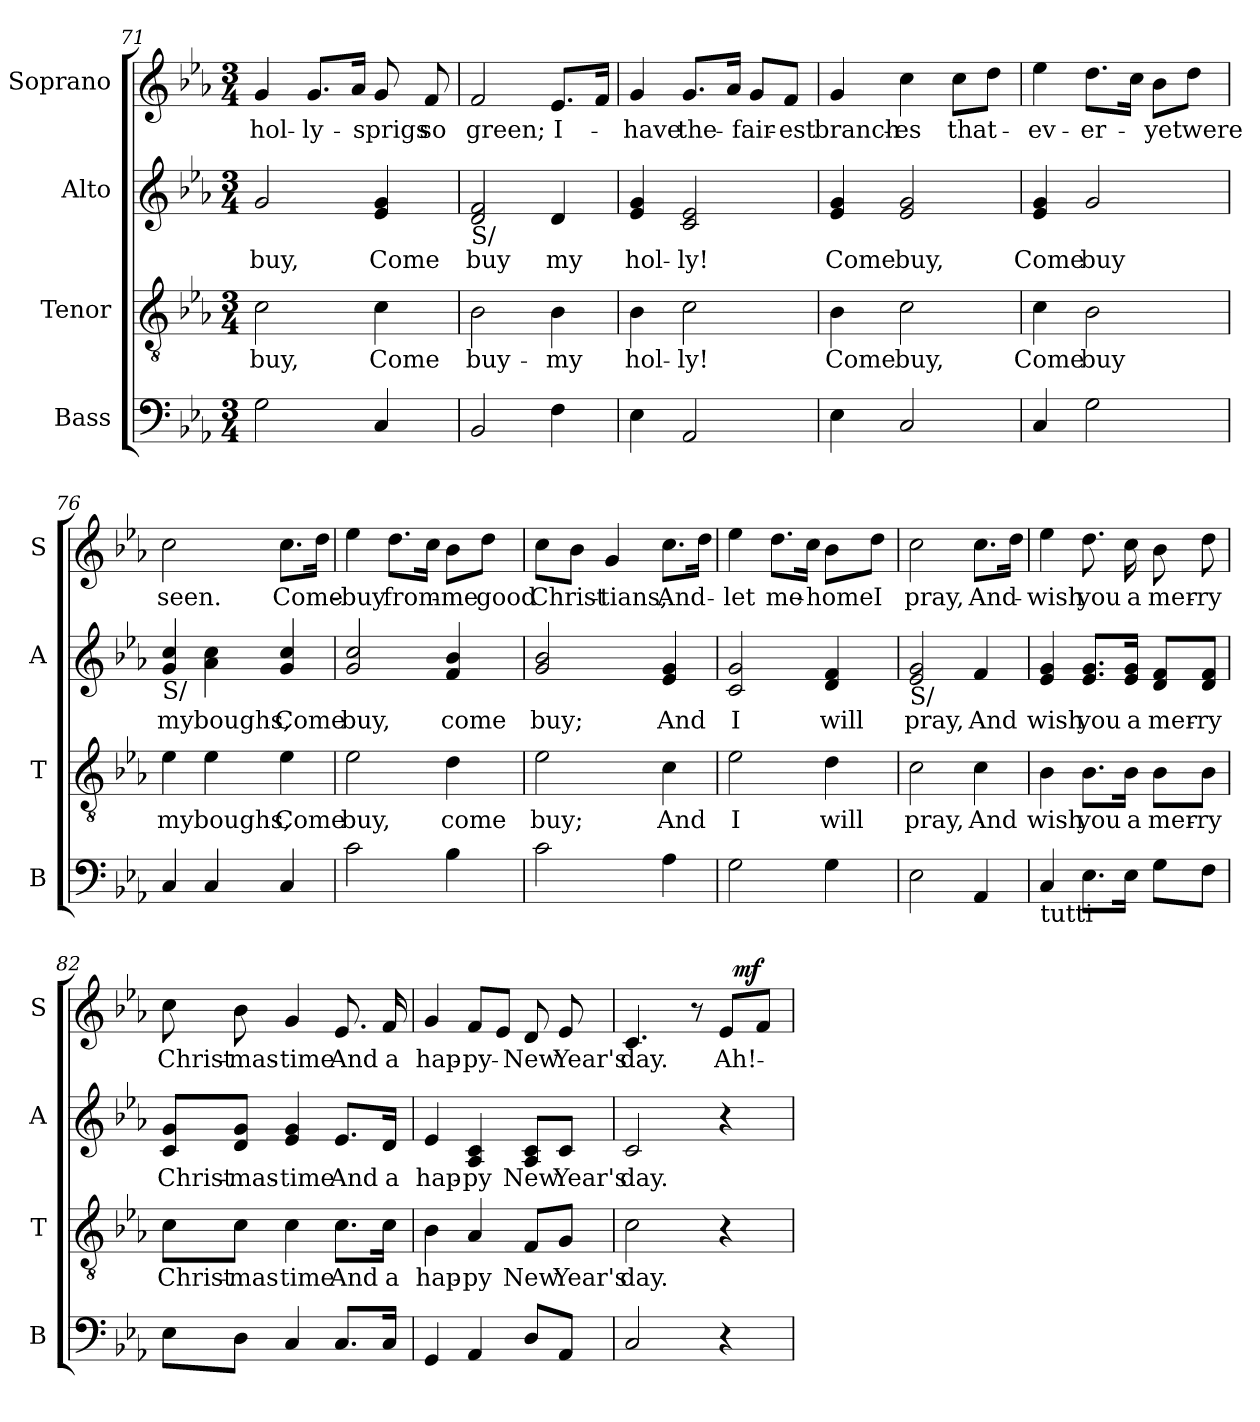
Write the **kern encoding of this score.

**kern	**kern	**text	**kern	**text	**kern	**text	**dynam
*part4	*part3	*part3	*part2	*part2	*part1	*part1	*part1
*staff4	*staff3	*staff3	*staff2	*staff2	*staff1	*staff1	*staff1
*I"Bass	*I"Tenor	*	*I"Alto	*	*I"Soprano	*	*
*I'B	*I'T	*	*I'A	*	*I'S	*	*
*clefF4	*clefGv2	*	*clefG2	*	*clefG2	*	*
*k[b-e-a-]	*k[b-e-a-]	*	*k[b-e-a-]	*	*k[b-e-a-]	*	*
*c:	*c:	*	*c:	*	*c:	*	*
*M3/4	*M3/4	*	*M3/4	*	*M3/4	*	*
=71	=71	=71	=71	=71	=71	=71	=71
!	!	!LO:LY:b	!	!LO:LY:b	!	!LO:LY:b	!
2G\	2c\	buy,	2g/	buy,	4g/	hol-	.
!	!	!	!	!	!	!LO:LY:b	!
.	.	.	.	.	8.g/L	-ly-	.
.	.	.	.	.	16a-/Jk	.	.
!	!	!LO:LY:b	!	!LO:LY:b	!	!LO:LY:b	!
4C/	4c\	Come	4e-/ 4g/	Come	8g/	-sprigs	.
!	!	!	!	!	!	!LO:LY:b	!
.	.	.	.	.	8f/	so	.
!!LO:PB:g=z
=72	=72	=72	=72	=72	=72	=72	=72
!	!	!	!LO:TX:b:t=S/	!	!	!	!
!	!	!LO:LY:b	!	!LO:LY:b	!	!LO:LY:b	!
2BB-/	2B-\	buy-	2d/ 2f/	buy	2f/	green;	.
!	!	!LO:LY:b	!	!LO:LY:b	!	!LO:LY:b	!
4F\	4B-\	-my	4d/	my	8.e-/L	I-	.
.	.	.	.	.	16f/Jk	.	.
=73	=73	=73	=73	=73	=73	=73	=73
!	!	!LO:LY:b	!	!LO:LY:b	!	!LO:LY:b	!
4E-\	4B-\	hol-	4e-/ 4g/	hol-	4g/	-have	.
!	!	!LO:LY:b	!	!LO:LY:b	!	!LO:LY:b	!
2AA-/	2c\	-ly!	2c/ 2e-/	-ly!	8.g/L	the-	.
.	.	.	.	.	16a-/Jk	.	.
!	!	!	!	!	!	!LO:LY:b	!
.	.	.	.	.	8g/L	-fair-	.
!	!	!	!	!	!	!LO:LY:b	!
.	.	.	.	.	8f/J	-est	.
=74	=74	=74	=74	=74	=74	=74	=74
!	!	!LO:LY:b	!	!LO:LY:b	!	!LO:LY:b	!
4E-\	4B-\	Come	4e-/ 4g/	Come	4g/	branch-	.
!	!	!LO:LY:b	!	!LO:LY:b	!	!LO:LY:b	!
2C/	2c\	buy,	2e-/ 2g/	buy,	4cc\	-es	.
!	!	!	!	!	!	!LO:LY:b	!
.	.	.	.	.	8cc\L	that-	.
.	.	.	.	.	8dd\J	.	.
=75	=75	=75	=75	=75	=75	=75	=75
!	!	!LO:LY:b	!	!LO:LY:b	!	!LO:LY:b	!
4C/	4c\	Come	4e-/ 4g/	Come	4ee-\	-ev-	.
!	!	!LO:LY:b	!	!LO:LY:b	!	!LO:LY:b	!
2G\	2B-\	buy	2g/	buy	8.dd\L	-er-	.
.	.	.	.	.	16cc\Jk	.	.
!	!	!	!	!	!	!LO:LY:b	!
.	.	.	.	.	8b-\L	-yet	.
!	!	!	!	!	!	!LO:LY:b	!
.	.	.	.	.	8dd\J	were	.
!!LO:LB:g=z
=76	=76	=76	=76	=76	=76	=76	=76
!	!	!	!LO:TX:b:t=S/	!	!	!	!
!	!	!LO:LY:b	!	!LO:LY:b	!	!LO:LY:b	!
4C/	4e-\	my	4g/ 4cc/	my	2cc\	seen.	.
!	!	!LO:LY:b	!	!LO:LY:b	!	!	!
4C/	4e-\	boughs,	4a-\ 4cc\	boughs,	.	.	.
!	!	!LO:LY:b	!	!LO:LY:b	!	!LO:LY:b	!
4C/	4e-\	Come	4g/ 4cc/	Come	8.cc\L	Come-	.
.	.	.	.	.	16dd\Jk	.	.
=77	=77	=77	=77	=77	=77	=77	=77
!	!	!LO:LY:b	!	!LO:LY:b	!	!LO:LY:b	!
2c\	2e-\	buy,	2g/ 2cc/	buy,	4ee-\	-buy	.
!	!	!	!	!	!	!LO:LY:b	!
.	.	.	.	.	8.dd\L	from-	.
.	.	.	.	.	16cc\Jk	.	.
!	!	!LO:LY:b	!	!LO:LY:b	!	!LO:LY:b	!
4B-\	4d\	come	4f/ 4b-/	come	8b-\L	-me	.
!	!	!	!	!	!	!LO:LY:b	!
.	.	.	.	.	8dd\J	good	.
=78	=78	=78	=78	=78	=78	=78	=78
!	!	!LO:LY:b	!	!LO:LY:b	!	!LO:LY:b	!
2c\	2e-\	buy;	2g/ 2b-/	buy;	8cc\L	Christ-	.
.	.	.	.	.	8b-\J	.	.
!	!	!	!	!	!	!LO:LY:b	!
.	.	.	.	.	4g/	-tians,	.
!	!	!LO:LY:b	!	!LO:LY:b	!	!LO:LY:b	!
4A-\	4c\	And	4e-/ 4g/	And	8.cc\L	And-	.
.	.	.	.	.	16dd\Jk	.	.
=79	=79	=79	=79	=79	=79	=79	=79
!	!	!LO:LY:b	!	!LO:LY:b	!	!LO:LY:b	!
2G\	2e-\	I	2c/ 2g/	I	4ee-\	-let	.
!	!	!	!	!	!	!LO:LY:b	!
.	.	.	.	.	8.dd\L	me-	.
.	.	.	.	.	16cc\Jk	.	.
!	!	!LO:LY:b	!	!LO:LY:b	!	!LO:LY:b	!
4G\	4d\	will	4d/ 4f/	will	8b-\L	-home	.
!	!	!	!	!	!	!LO:LY:b	!
.	.	.	.	.	8dd\J	I	.
!!LO:PB:g=z
=80	=80	=80	=80	=80	=80	=80	=80
!	!	!	!LO:TX:b:t=S/	!	!	!	!
!	!	!LO:LY:b	!	!LO:LY:b	!	!LO:LY:b	!
2E-\	2c\	pray,	2e-/ 2g/	pray,	2cc\	pray,	.
!	!	!LO:LY:b	!	!LO:LY:b	!	!LO:LY:b	!
4AA-/	4c\	And	4f/	And	8.cc\L	And-	.
.	.	.	.	.	16dd\Jk	.	.
=81	=81	=81	=81	=81	=81	=81	=81
!LO:TX:b:t=tutti	!	!	!	!	!	!	!
!	!	!LO:LY:b	!	!LO:LY:b	!	!LO:LY:b	!
4C/	4B-\	wish	4e-/ 4g/	wish	4ee-\	-wish	.
!	!	!LO:LY:b	!	!LO:LY:b	!	!LO:LY:b	!
8.E-\L	8.B-\L	you	8.e-/ 8.g/L	you	8.dd\	you	.
!	!	!LO:LY:b	!	!LO:LY:b	!	!LO:LY:b	!
16E-\Jk	16B-\Jk	a	16e-/ 16g/Jk	a	16cc\	a	.
!	!	!LO:LY:b	!	!LO:LY:b	!	!LO:LY:b	!
8G\L	8B-\L	mer-	8d/ 8f/L	mer-	8b-\	mer-	.
!	!	!LO:LY:b	!	!LO:LY:b	!	!LO:LY:b	!
8F\J	8B-\J	-ry	8d/ 8f/J	-ry	8dd\	-ry	.
=82	=82	=82	=82	=82	=82	=82	=82
!	!	!LO:LY:b	!	!LO:LY:b	!	!LO:LY:b	!
8E-\L	8c\L	Christ-	8c/ 8g/L	Christ-	8cc\	Christ-	.
!	!	!LO:LY:b	!	!LO:LY:b	!	!LO:LY:b	!
8D\J	8c\J	-mas	8d/ 8g/J	-mas-	8b-\	-mas-	.
!	!	!LO:LY:b	!	!LO:LY:b	!	!LO:LY:b	!
4C/	4c\	time	4e-/ 4g/	-time	4g/	-time	.
!	!	!LO:LY:b	!	!LO:LY:b	!	!LO:LY:b	!
8.C/L	8.c\L	And	8.e-/L	And	8.e-/	And	.
!	!	!LO:LY:b	!	!LO:LY:b	!	!LO:LY:b	!
16C/Jk	16c\Jk	a	16d/Jk	a	16f/	a	.
=83	=83	=83	=83	=83	=83	=83	=83
!	!	!LO:LY:b	!	!LO:LY:b	!	!LO:LY:b	!
4GG/	4B-\	hap-	4e-/	hap-	4g/	hap-	.
!	!	!LO:LY:b	!	!LO:LY:b	!	!LO:LY:b	!
4AA-/	4A-/	-py	4A-/ 4c/	-py	8f/L	-py-	.
.	.	.	.	.	8e-/J	.	.
!	!	!LO:LY:b	!	!LO:LY:b	!	!LO:LY:b	!
8D/L	8F/L	New	8A-/ 8c/L	New	8d/	-New	.
!	!	!LO:LY:b	!	!LO:LY:b	!	!LO:LY:b	!
8AA-/J	8G/J	Year's	8c/J	Year's	8e-/	Year's	.
!!LO:LB:g=z
=84	=84	=84	=84	=84	=84	=84	=84
!	!	!LO:LY:b	!	!LO:LY:b	!	!LO:LY:b	!
*	*	*	*	*	*^	*	*
2C/	2c\	day.	2c/	day.	4.c/	3ryy	day.	.
.	.	.	.	.	.	6ryy	.	.
.	.	.	.	.	8r	.	.	.
!	!	!	!	!	!	!	!LO:LY:b	!
4r	4r	.	4r	.	8e-/L	24ryy	Ah!-	.
!	!	!	!	!	!	!	!	!LO:DY:a
.	.	.	.	.	.	6ryy	.	mf
.	.	.	.	.	8f/J	.	.	.
.	.	.	.	.	.	24ryy	.	.
*	*	*	*	*	*v	*v	*	*
=	=	=	=	=	=	=	=
*-	*-	*-	*-	*-	*-	*-	*-
